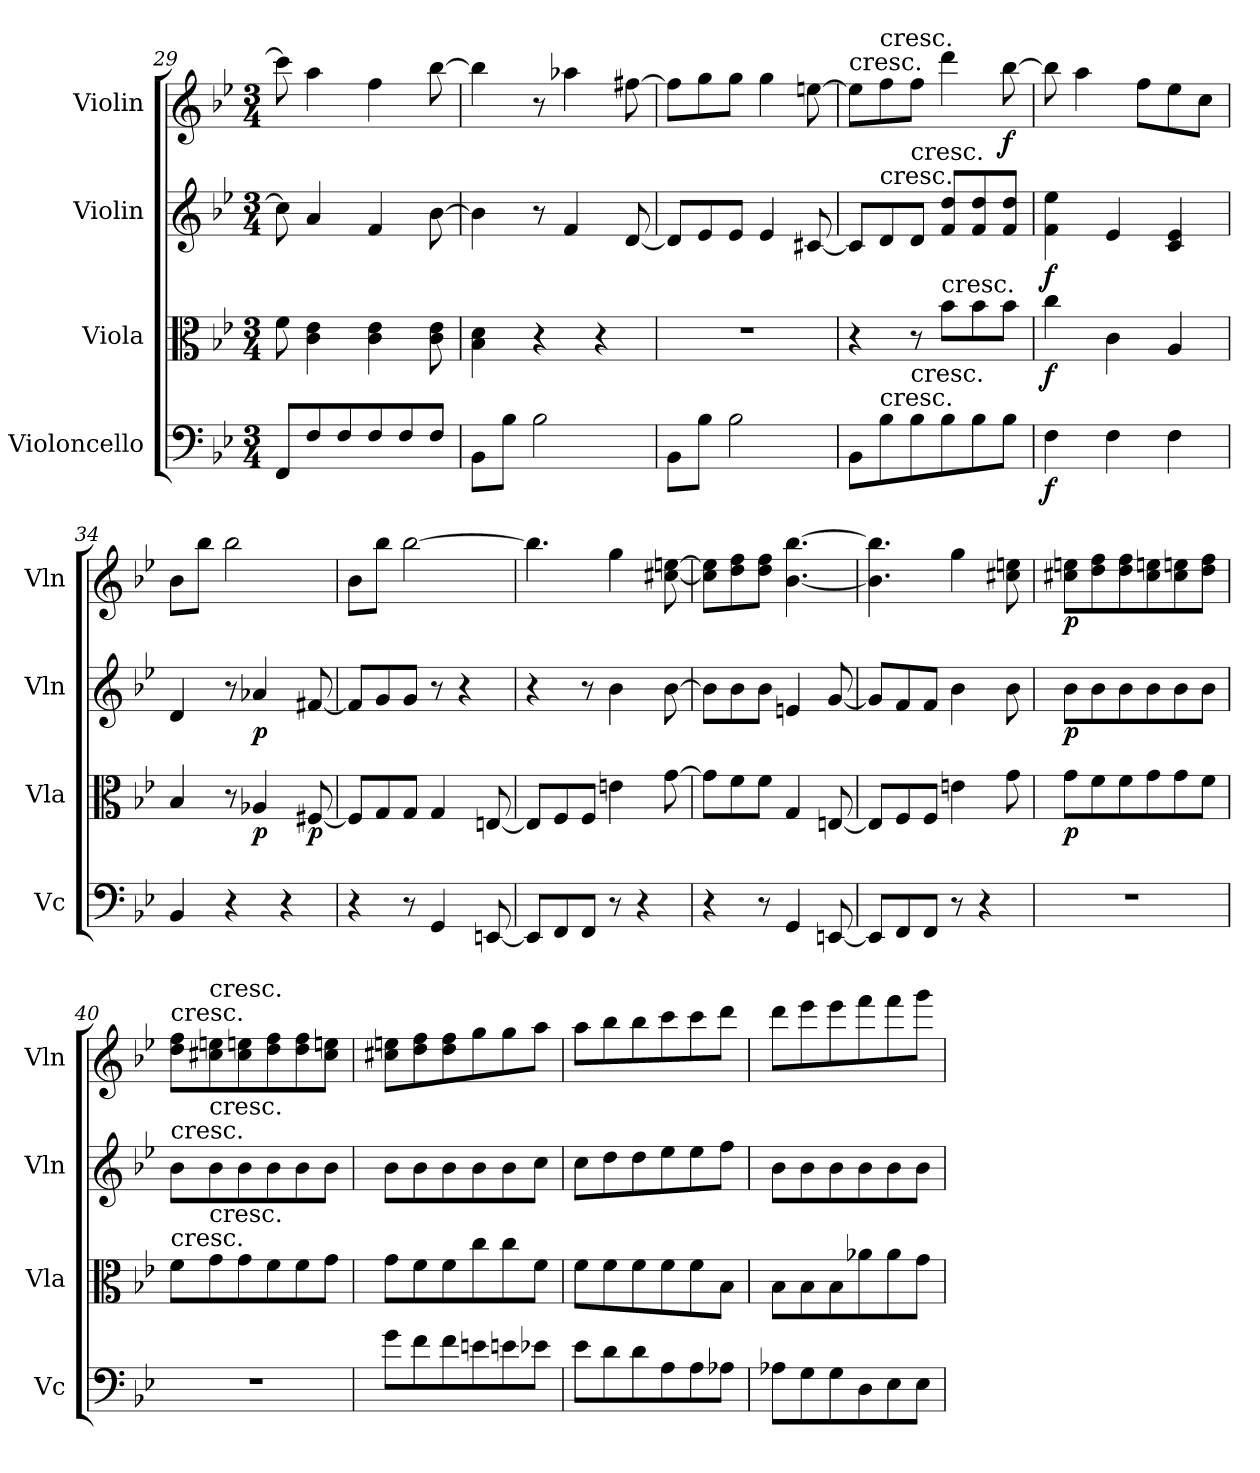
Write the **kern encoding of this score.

**kern	**dynam	**kern	**dynam	**kern	**dynam	**kern	**dynam
*part4	*part4	*part3	*part3	*part2	*part2	*part1	*part1
*staff4	*staff4	*staff3	*staff3	*staff2	*staff2	*staff1	*staff1
*I"Violoncello	*	*I"Viola	*	*I"Violin	*	*I"Violin	*
*I'Vc	*	*I'Vla	*	*I'Vln	*	*I'Vln	*
*clefF4	*	*clefC3	*	*clefG2	*	*clefG2	*
*k[b-e-]	*	*k[b-e-]	*	*k[b-e-]	*	*k[b-e-]	*
*B-:	*	*B-:	*	*B-:	*	*B-:	*
*M3/4	*	*M3/4	*	*M3/4	*	*M3/4	*
=29	=29	=29	=29	=29	=29	=29	=29
8FF/L	.	8f\	.	8cc\]	.	8ccc\]	.
8F/	.	4c\ 4e-\	.	4a/	.	4aa\	.
8F/	.	.	.	.	.	.	.
8F/	.	4c\ 4e-\	.	4f/	.	4ff\	.
8F/	.	.	.	.	.	.	.
8F/J	.	8c\ 8e-\	.	[8b-\	.	[8bb-\	.
=30	=30	=30	=30	=30	=30	=30	=30
8BB-\L	.	4B-\ 4d\	.	4b-\]	.	4bb-\]	.
8B-\J	.	.	.	.	.	.	.
2B-\	.	4r	.	8r	.	8r	.
.	.	.	.	4f/	.	4aa-X\	.
.	.	4r	.	.	.	.	.
.	.	.	.	[8d/	.	[8ff#X\	.
=31	=31	=31	=31	=31	=31	=31	=31
8BB-\L	.	2.r	.	8d/L]	.	8ff#\L]	.
8B-\J	.	.	.	8e-/	.	8gg\	.
2B-\	.	.	.	8e-/J	.	8gg\J	.
.	.	.	.	4e-/	.	4gg\	.
.	.	.	.	[8c#X/	.	[8een\	.
=32	=32	=32	=32	=32	=32	=32	=32
!	!	!	!	!	!	!LO:TX:t=cresc.	!
8BB-\L	.	4r	.	8c#/L]	.	8ee\L]	.
!	!	!	!	!	!	!LO:TX:t=cresc.	!
!	!	!	!	!LO:TX:t=cresc.	!	!	!
!LO:TX:t=cresc.	!	!	!	!	!	!	!
8B-\	.	.	.	8d/	.	8ff\	.
!	!	!	!	!LO:TX:t=cresc.	!	!	!
!LO:TX:t=cresc.	!	!	!	!	!	!	!
8B-\	.	8r	.	8d/J	.	8ff\J	.
!	!	!LO:TX:t=cresc.	!	!	!	!	!
8B-\	.	8b-\L	.	8f/ 8dd/L	.	4ddd\	.
8B-\	.	8b-\	.	8f/ 8dd/	.	.	.
8B-\J	.	8b-\J	.	8f/ 8dd/J	.	[8bb-\	f
=33	=33	=33	=33	=33	=33	=33	=33
4F\	f	4cc\	f	4f\ 4ee-\	f	8bb-\]	.
.	.	.	.	.	.	4aa\	.
4F\	.	4c\	.	4e-/	.	.	.
.	.	.	.	.	.	8ff\L	.
4F\	.	4A/	.	4c/ 4e-/	.	8ee-\	.
.	.	.	.	.	.	8cc\J	.
=34	=34	=34	=34	=34	=34	=34	=34
4BB-/	.	4B-/	.	4d/	.	8b-\L	.
.	.	.	.	.	.	8bb-\J	.
4r	.	8r	.	8r	.	2bb-\	.
.	.	4A-X/	p	4a-X/	p	.	.
4r	.	.	.	.	.	.	.
.	.	[8F#X/	p	[8f#X/	.	.	.
=35	=35	=35	=35	=35	=35	=35	=35
4r	.	8F#/L]	.	8f#/L]	.	8b-\L	.
.	.	8G/	.	8g/	.	8bb-\J	.
8r	.	8G/J	.	8g/J	.	[2bb-\	.
4GG/	.	4G/	.	8r	.	.	.
.	.	.	.	4r	.	.	.
[8EEn/	.	[8En/	.	.	.	.	.
=36	=36	=36	=36	=36	=36	=36	=36
8EE/L]	.	8E/L]	.	4r	.	4.bb-\]	.
8FF/	.	8F/	.	.	.	.	.
8FF/J	.	8F/J	.	8r	.	.	.
8r	.	4en\	.	4b-\	.	4gg\	.
4r	.	.	.	.	.	.	.
.	.	[8g\	.	[8b-\	.	[8cc#X\ [8een\	.
=37	=37	=37	=37	=37	=37	=37	=37
4r	.	8g\L]	.	8b-\L]	.	8cc#]\ 8ee]\L	.
.	.	8f\	.	8b-\	.	8dd\ 8ff\	.
8r	.	8f\J	.	8b-\J	.	8dd\ 8ff\J	.
4GG/	.	4G/	.	4en/	.	[4.b-\ [4.bb-\	.
[8EEn/	.	[8En/	.	[8g/	.	.	.
=38	=38	=38	=38	=38	=38	=38	=38
8EE/L]	.	8E/L]	.	8g/L]	.	4.b-]\ 4.bb-]\	.
8FF/	.	8F/	.	8f/	.	.	.
8FF/J	.	8F/J	.	8f/J	.	.	.
8r	.	4en\	.	4b-\	.	4gg\	.
4r	.	.	.	.	.	.	.
.	.	8g\	.	8b-\	.	8cc#X\ 8een\	.
=39	=39	=39	=39	=39	=39	=39	=39
2.r	.	8g\L	p	8b-\L	p	8cc#X\ 8een\L	p
.	.	8f\	.	8b-\	.	8dd\ 8ff\	.
.	.	8f\	.	8b-\	.	8dd\ 8ff\	.
.	.	8g\	.	8b-\	.	8cc#\ 8een\	.
.	.	8g\	.	8b-\	.	8cc#\ 8een\	.
.	.	8f\J	.	8b-\J	.	8dd\ 8ff\J	.
=40	=40	=40	=40	=40	=40	=40	=40
!	!	!	!	!	!	!LO:TX:t=cresc.	!
!	!	!	!	!LO:TX:t=cresc.	!	!	!
!	!	!LO:TX:t=cresc.	!	!	!	!	!
2.r	.	8f\L	.	8b-\L	.	8dd\ 8ff\L	.
!	!	!	!	!	!	!LO:TX:t=cresc.	!
!	!	!	!	!LO:TX:t=cresc.	!	!	!
!	!	!LO:TX:t=cresc.	!	!	!	!	!
.	.	8g\	.	8b-\	.	8cc#X\ 8een\	.
.	.	8g\	.	8b-\	.	8cc#\ 8een\	.
.	.	8f\	.	8b-\	.	8dd\ 8ff\	.
.	.	8f\	.	8b-\	.	8dd\ 8ff\	.
.	.	8g\J	.	8b-\J	.	8cc#\ 8een\J	.
=41	=41	=41	=41	=41	=41	=41	=41
8g\L	.	8g\L	.	8b-\L	.	8cc#X\ 8een\L	.
8f\	.	8f\	.	8b-\	.	8dd\ 8ff\	.
8f\	.	8f\	.	8b-\	.	8dd\ 8ff\	.
8en\	.	8cc\	.	8b-\	.	8gg\	.
8en\	.	8cc\	.	8b-\	.	8gg\	.
8e-X\J	.	8f\J	.	8cc\J	.	8aa\J	.
=42	=42	=42	=42	=42	=42	=42	=42
8e-\L	.	8f\L	.	8cc\L	.	8aa\L	.
8d\	.	8f\	.	8dd\	.	8bb-\	.
8d\	.	8f\	.	8dd\	.	8bb-\	.
8A\	.	8f\	.	8ee-\	.	8ccc\	.
8A\	.	8f\	.	8ee-\	.	8ccc\	.
8A-X\J	.	8B-\J	.	8ff\J	.	8ddd\J	.
=43	=43	=43	=43	=43	=43	=43	=43
8A-X\L	.	8B-\L	.	8b-\L	.	8ddd\L	.
8G\	.	8B-\	.	8b-\	.	8eee-\	.
8G\	.	8B-\	.	8b-\	.	8eee-\	.
8D\	.	8a-X\	.	8b-\	.	8fff\	.
8E-\	.	8a-\	.	8b-\	.	8fff\	.
8E-\J	.	8g\J	.	8b-\J	.	8ggg\J	.
=	=	=	=	=	=	=	=
*-	*-	*-	*-	*-	*-	*-	*-
